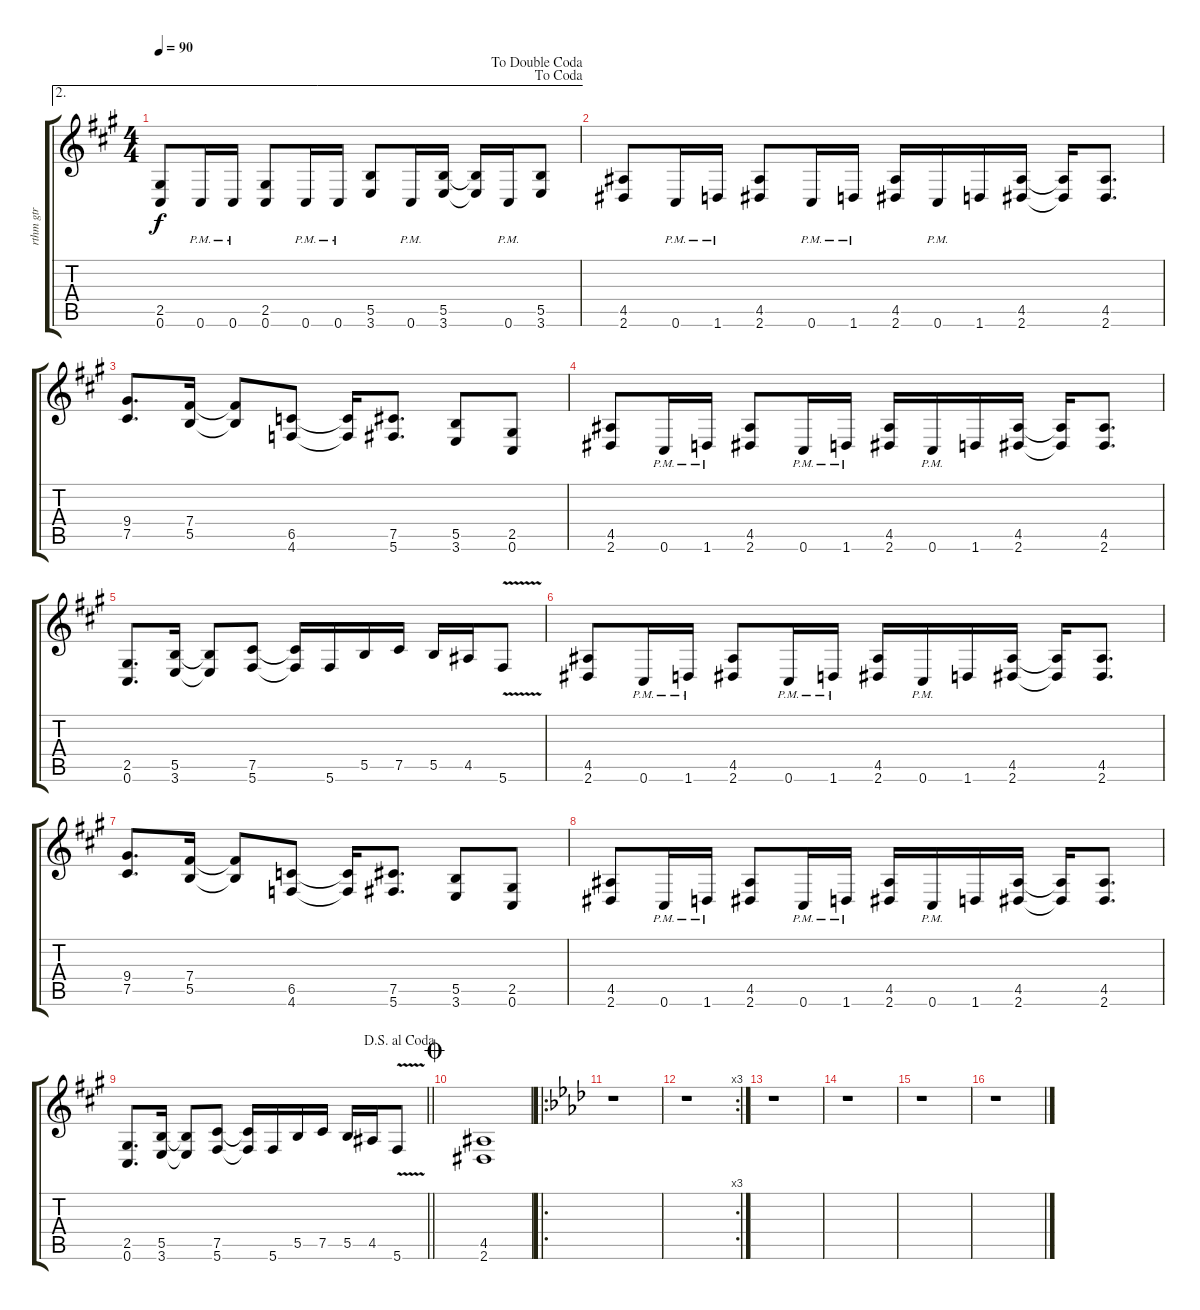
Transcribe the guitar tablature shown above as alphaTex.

\track ("rthm gtr" "rthm gtr") {instrument distortionguitar}
\staff {score tabs}
\tuning (Db4 Ab3 E3 B2 Gb2 Db2) {hide}
\ae 2
\ts (4 4)
\jump dacoda
\jump dadoublecoda
\tempo 90
\clef g2
\ks a
(2.5 0.6).8{dy f} 0.6{pm}.16 0.6{pm}.16 (2.5 0.6).8 0.6{pm}.16 0.6{pm}.16 (5.5 3.6).8 0.6{pm}.16 (5.5 3.6).16 (5.5{t} 3.6{t}).16 0.6{pm}.16 (5.5 3.6).8 |
(4.5 2.6).8 0.6{pm}.16 1.6{pm}.16 (4.5 2.6).8 0.6{pm}.16 1.6{pm}.16 (4.5 2.6).16 0.6{pm}.16 1.6.16 (4.5 2.6).16 (4.5{t} 2.6{t}).16 (4.5 2.6).8{d} |
(9.4 7.5).8{d} (7.4 5.5).16 (7.4{t} 5.5{t}).8 (6.5 4.6).8 (6.5{t} 4.6{t}).16 (7.5 5.6).8{d} (5.5 3.6).8 (2.5 0.6).8 |
(4.5 2.6).8 0.6{pm}.16 1.6{pm}.16 (4.5 2.6).8 0.6{pm}.16 1.6{pm}.16 (4.5 2.6).16 0.6{pm}.16 1.6.16 (4.5 2.6).16 (4.5{t} 2.6{t}).16 (4.5 2.6).8{d} |
(2.5 0.6).8{d} (5.5 3.6).16 (5.5{t} 3.6{t}).8 (7.5 5.6).8 (7.5{t} 5.6{t}).16 5.6.16 5.5.16 7.5.16 5.5.16 4.5.16 5.6{v}.8 |
(4.5 2.6).8 0.6{pm}.16 1.6{pm}.16 (4.5 2.6).8 0.6{pm}.16 1.6{pm}.16 (4.5 2.6).16 0.6{pm}.16 1.6.16 (4.5 2.6).16 (4.5{t} 2.6{t}).16 (4.5 2.6).8{d} |
(9.4 7.5).8{d} (7.4 5.5).16 (7.4{t} 5.5{t}).8 (6.5 4.6).8 (6.5{t} 4.6{t}).16 (7.5 5.6).8{d} (5.5 3.6).8 (2.5 0.6).8 |
(4.5 2.6).8 0.6{pm}.16 1.6{pm}.16 (4.5 2.6).8 0.6{pm}.16 1.6{pm}.16 (4.5 2.6).16 0.6{pm}.16 1.6.16 (4.5 2.6).16 (4.5{t} 2.6{t}).16 (4.5 2.6).8{d} |
\jump dalsegnoalcoda
\barLineRight lightlight
(2.5 0.6).8{d} (5.5 3.6).16 (5.5{t} 3.6{t}).8 (7.5 5.6).8 (7.5{t} 5.6{t}).16 5.6.16 5.5.16 7.5.16 5.5.16 4.5.16 5.6{v}.8 |
\jump coda
(4.5 2.6).1 |
\ro
\ks ab
r.1 |
\rc 3
r.1 |
r.1 |
r.1 |
r.1 |
r.1
